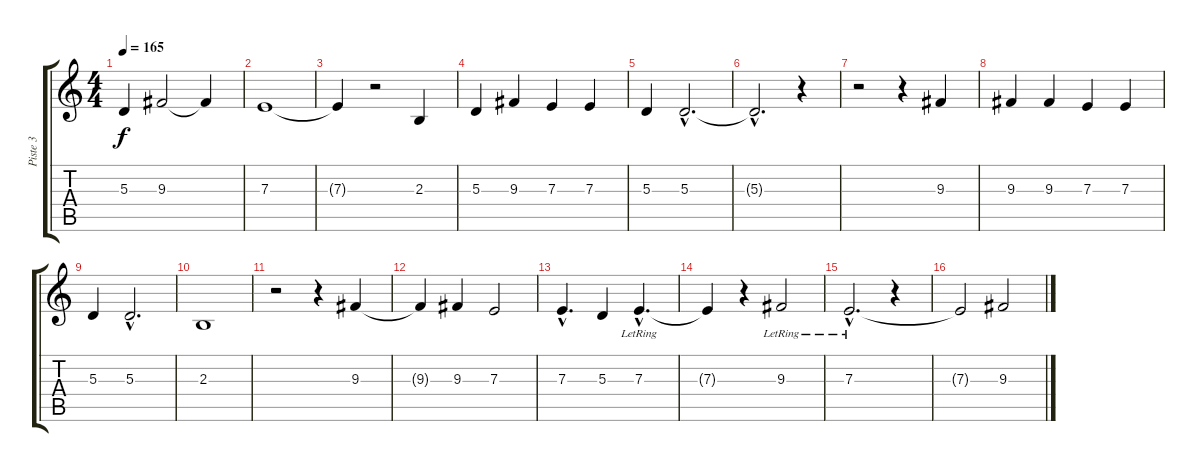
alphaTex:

\track ("Piste 3" "Piste 3") {instrument ocarina}
\staff {score tabs}
\tuning (E4 D4 A3 D3 A2 D2) {hide}
\ts (4 4)
\tempo 165
\clef g2
\ks c
5.3.4{dy f} 9.3.2 9.3{t}.4 |
7.3.1 |
7.3{t}.4 r.2 2.3.4 |
5.3.4 9.3.4 7.3.4 7.3.4 |
5.3.4 5.3{hac}.2{d} |
5.3{hac t}.2{d} r.4 |
r.2 r.4 9.3.4 |
9.3.4 9.3.4 7.3.4 7.3.4 |
5.3.4 5.3{hac}.2{d} |
2.3.1 |
r.2 r.4 9.3.4 |
9.3{t}.4 9.3.4 7.3.2 |
7.3{hac}.4{d} 5.3.4 7.3{hac lr}.4{d} |
7.3{t}.4 r.4 9.3{lr}.2 |
7.3{hac lr}.2{d} r.4 |
7.3{t}.2 9.3.2
